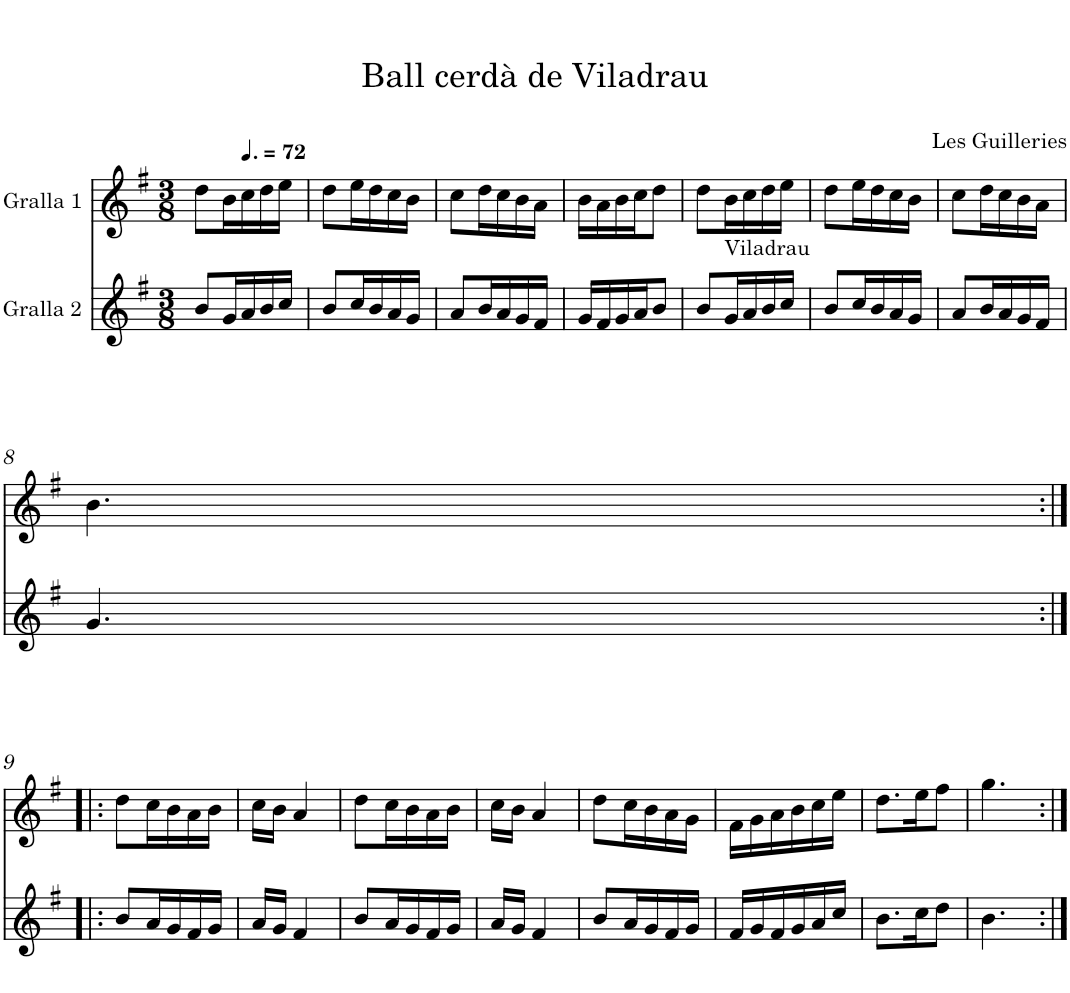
**kern	**kern
*part2	*part1
*staff2	*staff1
*I"Gralla 2	*I"Gralla 1
*clefG2	*clefG2
*k[f#]	*k[f#]
*M3/8	*M3/8
=1	=1
8b/L	8dd\L
16g/L	16b\L
*	*MM108
16a/	16cc\
16b/	16dd\
16cc/JJ	16ee\JJ
=2	=2
8b/L	8dd\L
16cc/L	16ee\L
16b/	16dd\
16a/	16cc\
16g/JJ	16b\JJ
=3	=3
8a/L	8cc\L
16b/L	16dd\L
16a/	16cc\
16g/	16b\
16f#/JJ	16a\JJ
=4	=4
16g/LL	16b\LL
16f#/	16a\
16g/	16b\
16a/J	16cc\J
8b/J	8dd\J
=5	=5
8b/L	8dd\L
!	!LO:TX:b:t=Viladrau
16g/L	16b\L
16a/	16cc\
16b/	16dd\
16cc/JJ	16ee\JJ
=6	=6
8b/L	8dd\L
16cc/L	16ee\L
16b/	16dd\
16a/	16cc\
16g/JJ	16b\JJ
=7	=7
8a/L	8cc\L
16b/L	16dd\L
16a/	16cc\
16g/	16b\
16f#/JJ	16a\JJ
!!LO:LB:g=z
=8	=8
4.g/	4.b\
!!LO:LB:g=z
=9:|!|:	=9:|!|:
8b/L	8dd\L
16a/L	16cc\L
16g/	16b\
16f#/	16a\
16g/JJ	16b\JJ
=10	=10
16a/LL	16cc\LL
16g/JJ	16b\JJ
4f#/	4a/
=11	=11
8b/L	8dd\L
16a/L	16cc\L
16g/	16b\
16f#/	16a\
16g/JJ	16b\JJ
=12	=12
16a/LL	16cc\LL
16g/JJ	16b\JJ
4f#/	4a/
=13	=13
8b/L	8dd\L
16a/L	16cc\L
16g/	16b\
16f#/	16a\
16g/JJ	16g\JJ
=14	=14
16f#/LL	16f#\LL
16g/	16g\
16f#/	16a\
16g/	16b\
16a/	16cc\
16cc/JJ	16ee\JJ
=15	=15
8.b\L	8.dd\L
16cc\K	16ee\K
8dd\J	8ff#\J
=16	=16
4.b\	4.gg\
=:|!	=:|!
*-	*-
